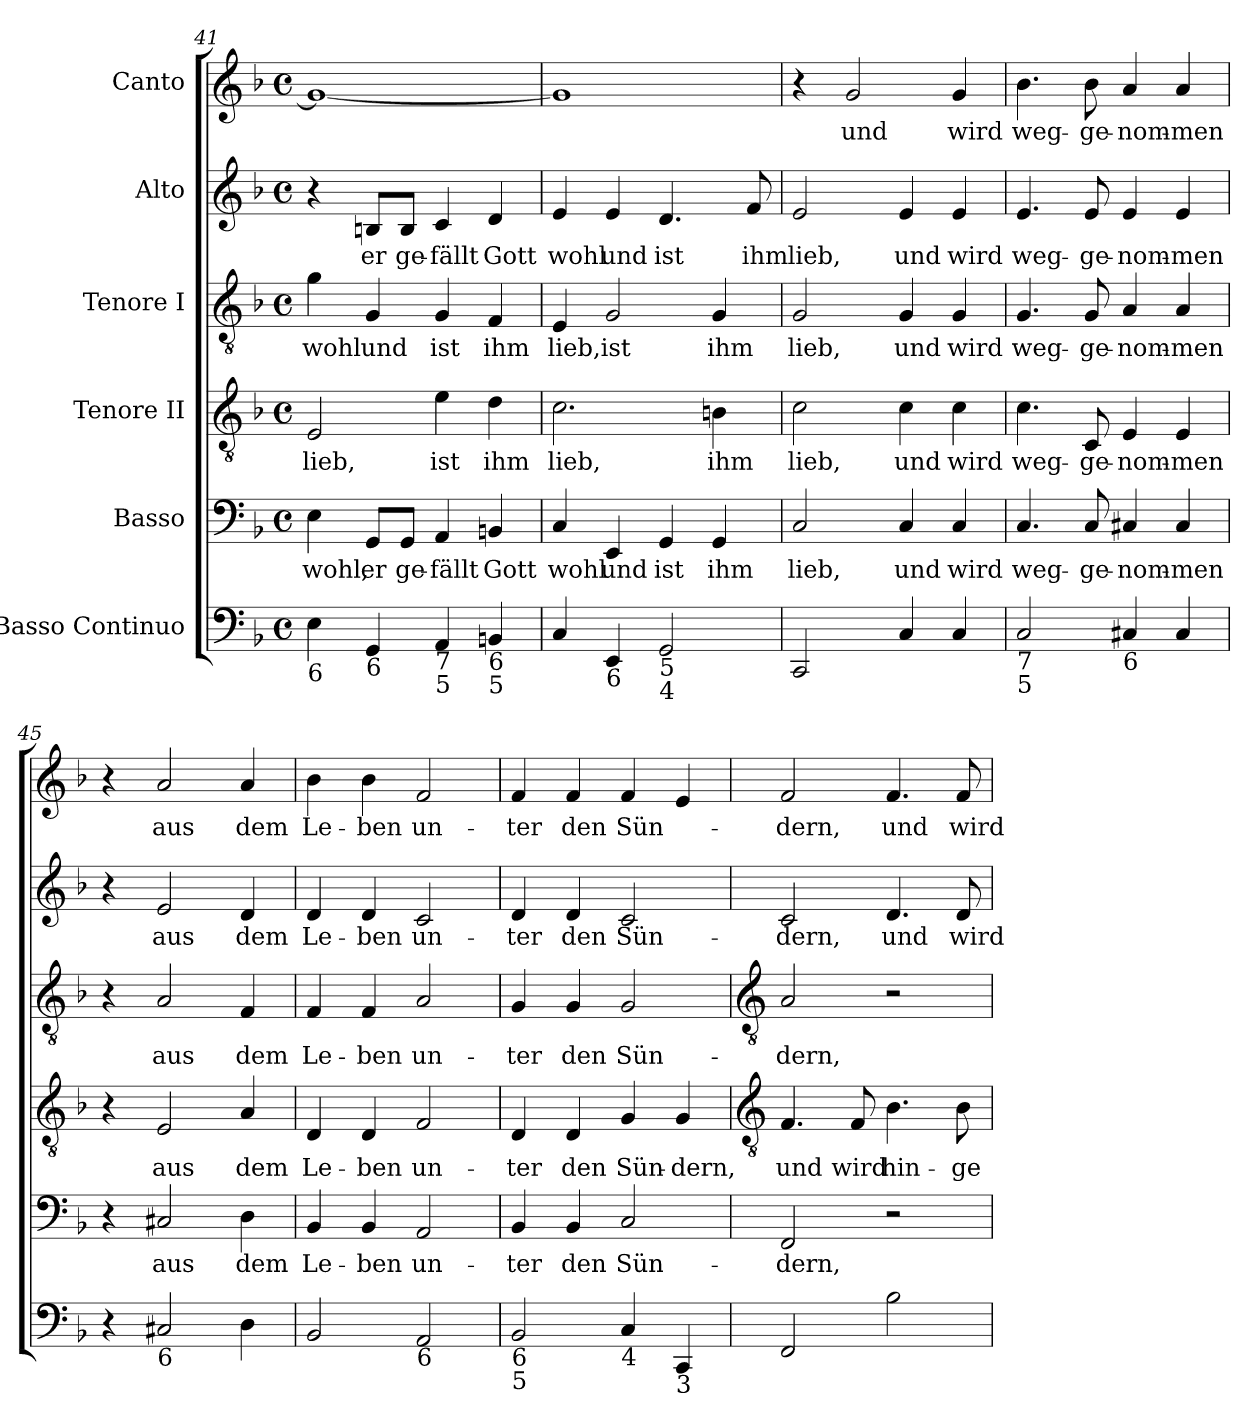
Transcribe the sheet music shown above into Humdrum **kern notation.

**kern	**kern	**text	**kern	**text	**kern	**text	**kern	**text	**kern	**text
*part6	*part5	*part5	*part4	*part4	*part3	*part3	*part2	*part2	*part1	*part1
*staff6	*staff5	*staff5	*staff4	*staff4	*staff3	*staff3	*staff2	*staff2	*staff1	*staff1
*I"Basso Continuo	*I"Basso	*	*I"Tenore II	*	*I"Tenore I	*	*I"Alto	*	*I"Canto	*
!!LO:LB:g=z
*clefF4	*clefF4	*	*clefGv2	*	*clefGv2	*	*clefG2	*	*clefG2	*
*k[b-]	*k[b-]	*	*k[b-]	*	*k[b-]	*	*k[b-]	*	*k[b-]	*
*F:	*F:	*	*F:	*	*F:	*	*F:	*	*F:	*
*M4/4	*M4/4	*	*M4/4	*	*M4/4	*	*M4/4	*	*M4/4	*
*met(c)	*met(c)	*	*met(c)	*	*met(c)	*	*met(c)	*	*met(c)	*
=41	=41	=41	=41	=41	=41	=41	=41	=41	=41	=41
!LO:TX:b:t=6	!	!	!	!	!	!	!	!	!	!
!	!	!LO:LY:b	!	!LO:LY:b	!	!LO:LY:b	!	!	!	!
4E	4E	wohl,	2E	lieb,	4g	wohl	4r	.	1g_	.
!LO:TX:b:t=6	!	!	!	!	!	!	!	!	!	!
!	!	!LO:LY:b	!	!	!	!LO:LY:b	!	!LO:LY:b	!	!
4GG	8GG/L	er	.	.	4G	und	8Bn/L	er	.	.
!	!	!LO:LY:b	!	!	!	!	!	!LO:LY:b	!	!
.	8GG/J	ge-	.	.	.	.	8B/J	ge-	.	.
!LO:TX:b:t=7\n5	!	!	!	!	!	!	!	!	!	!
!	!	!LO:LY:b	!	!LO:LY:b	!	!LO:LY:b	!	!LO:LY:b	!	!
4AA	4AA	-fällt	4e	ist	4G	ist	4c	-fällt	.	.
!LO:TX:b:t=6\n5	!	!	!	!	!	!	!	!	!	!
!	!	!LO:LY:b	!	!LO:LY:b	!	!LO:LY:b	!	!LO:LY:b	!	!
4BBn	4BBn	Gott	4d	ihm	4F	ihm	4d	Gott	.	.
=42	=42	=42	=42	=42	=42	=42	=42	=42	=42	=42
!	!	!LO:LY:b	!	!LO:LY:b	!	!LO:LY:b	!	!LO:LY:b	!	!
4C	4C	wohl	2.c	lieb,	4E	lieb,	4e	wohl	1g]	.
!LO:TX:b:t=6	!	!	!	!	!	!	!	!	!	!
!	!	!LO:LY:b	!	!	!	!LO:LY:b	!	!LO:LY:b	!	!
4EE	4EE	und	.	.	2G	ist	4e	und	.	.
!LO:TX:b:t=5\n4	!	!	!	!	!	!	!	!	!	!
!	!	!LO:LY:b	!	!	!	!	!	!LO:LY:b	!	!
2GG	4GG	ist	.	.	.	.	4.d	ist	.	.
!	!	!LO:LY:b	!	!LO:LY:b	!	!LO:LY:b	!	!	!	!
.	4GG	ihm	4Bn	ihm	4G	ihm	.	.	.	.
!	!	!	!	!	!	!	!	!LO:LY:b	!	!
.	.	.	.	.	.	.	8f	ihm	.	.
=43	=43	=43	=43	=43	=43	=43	=43	=43	=43	=43
!	!	!LO:LY:b	!	!LO:LY:b	!	!LO:LY:b	!	!LO:LY:b	!	!
2CC	2C	lieb,	2c	lieb,	2G	lieb,	2e	lieb,	4r	.
!	!	!	!	!	!	!	!	!	!	!LO:LY:b
.	.	.	.	.	.	.	.	.	2g	und
!	!	!LO:LY:b	!	!LO:LY:b	!	!LO:LY:b	!	!LO:LY:b	!	!
4C	4C	und	4c	und	4G	und	4e	und	.	.
!	!	!LO:LY:b	!	!LO:LY:b	!	!LO:LY:b	!	!LO:LY:b	!	!LO:LY:b
4C	4C	wird	4c	wird	4G	wird	4e	wird	4g	wird
=44	=44	=44	=44	=44	=44	=44	=44	=44	=44	=44
!LO:TX:b:t=7\n5	!	!	!	!	!	!	!	!	!	!
!	!	!LO:LY:b	!	!LO:LY:b	!	!LO:LY:b	!	!LO:LY:b	!	!LO:LY:b
2C	4.C	weg-	4.c	weg-	4.G	weg-	4.e	weg-	4.b-	weg-
!	!	!LO:LY:b	!	!LO:LY:b	!	!LO:LY:b	!	!LO:LY:b	!	!LO:LY:b
.	8C	-ge-	8C	-ge-	8G	-ge-	8e	-ge-	8b-	-ge-
!LO:TX:b:t=6	!	!	!	!	!	!	!	!	!	!
!	!	!LO:LY:b	!	!LO:LY:b	!	!LO:LY:b	!	!LO:LY:b	!	!LO:LY:b
4C#X	4C#X	-nom-	4E	-nom-	4A	-nom-	4e	-nom-	4a	-nom-
!	!	!LO:LY:b	!	!LO:LY:b	!	!LO:LY:b	!	!LO:LY:b	!	!LO:LY:b
4C#	4C#	-men	4E	-men	4A	-men	4e	-men	4a	-men
=45	=45	=45	=45	=45	=45	=45	=45	=45	=45	=45
4r	4r	.	4r	.	4r	.	4r	.	4r	.
!LO:TX:b:t=6	!	!	!	!	!	!	!	!	!	!
!	!	!LO:LY:b	!	!LO:LY:b	!	!LO:LY:b	!	!LO:LY:b	!	!LO:LY:b
2C#X	2C#X	aus	2E	aus	2A	aus	2e	aus	2a	aus
!	!	!LO:LY:b	!	!LO:LY:b	!	!LO:LY:b	!	!LO:LY:b	!	!LO:LY:b
4D	4D	dem	4A	dem	4F	dem	4d	dem	4a	dem
=46	=46	=46	=46	=46	=46	=46	=46	=46	=46	=46
!	!	!LO:LY:b	!	!LO:LY:b	!	!LO:LY:b	!	!LO:LY:b	!	!LO:LY:b
2BB-	4BB-	Le-	4D	Le-	4F	Le-	4d	Le-	4b-	Le-
!	!	!LO:LY:b	!	!LO:LY:b	!	!LO:LY:b	!	!LO:LY:b	!	!LO:LY:b
.	4BB-	-ben	4D	-ben	4F	-ben	4d	-ben	4b-	-ben
!LO:TX:b:t=6	!	!	!	!	!	!	!	!	!	!
!	!	!LO:LY:b	!	!LO:LY:b	!	!LO:LY:b	!	!LO:LY:b	!	!LO:LY:b
2AA	2AA	un-	2F	un-	2A	un-	2c	un-	2f	un-
=47	=47	=47	=47	=47	=47	=47	=47	=47	=47	=47
!LO:TX:b:t=6\n5	!	!	!	!	!	!	!	!	!	!
!	!	!LO:LY:b	!	!LO:LY:b	!	!LO:LY:b	!	!LO:LY:b	!	!LO:LY:b
2BB-	4BB-	-ter	4D	-ter	4G	-ter	4d	-ter	4f	-ter
!	!	!LO:LY:b	!	!LO:LY:b	!	!LO:LY:b	!	!LO:LY:b	!	!LO:LY:b
.	4BB-	den	4D	den	4G	den	4d	den	4f	den
!LO:TX:b:t=4	!	!	!	!	!	!	!	!	!	!
!	!	!LO:LY:b	!	!LO:LY:b	!	!LO:LY:b	!	!LO:LY:b	!	!LO:LY:b
4C	2C	Sün-	4G	Sün-	2G	Sün-	2c	Sün-	4f	Sün-
!LO:TX:b:t=3	!	!	!	!	!	!	!	!	!	!
!	!	!	!	!LO:LY:b	!	!	!	!	!	!
4CC	.	.	4G	-dern,	.	.	.	.	4e	.
!!LO:LB:g=z
=48	=48	=48	=48	=48	=48	=48	=48	=48	=48	=48
*	*	*	*clefGv2	*	*clefGv2	*	*	*	*	*
!	!	!LO:LY:b	!	!LO:LY:b	!	!LO:LY:b	!	!LO:LY:b	!	!LO:LY:b
2FF	2FF	-dern,	4.F	und	2A	-dern,	2c	-dern,	2f	-dern,
!	!	!	!	!LO:LY:b	!	!	!	!	!	!
.	.	.	8F	wird	.	.	.	.	.	.
!	!	!	!	!LO:LY:b	!	!	!	!LO:LY:b	!	!LO:LY:b
2B-	2r	.	4.B-	hin-	2r	.	4.d	und	4.f	und
!	!	!	!	!LO:LY:b	!	!	!	!LO:LY:b	!	!LO:LY:b
.	.	.	8B-	-ge-	.	.	8d	wird	8f	wird
=	=	=	=	=	=	=	=	=	=	=
*-	*-	*-	*-	*-	*-	*-	*-	*-	*-	*-
